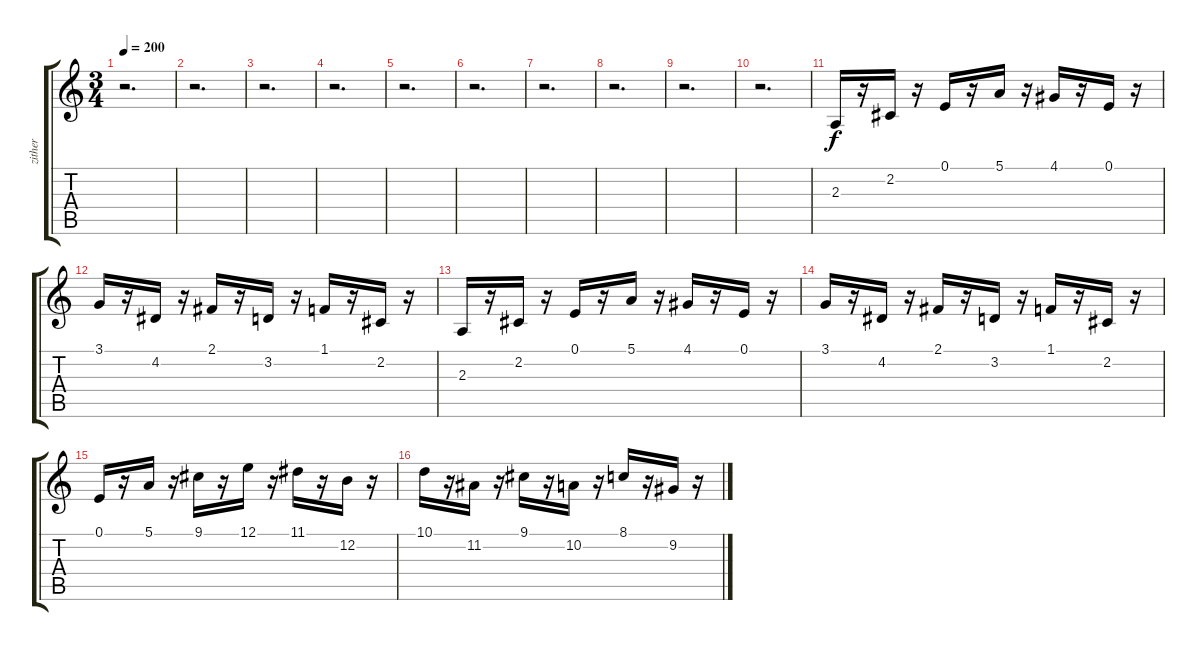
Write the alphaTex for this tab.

\track (" zither" " zither") {instrument dulcimer}
\staff {score tabs}
\tuning (E4 B3 G3 D3 A2 E2) {hide}
\ts (3 4)
\tempo 200
\clef g2
\ks c
r.2{d dy ff} |
r.2{d} |
r.2{d} |
r.2{d} |
r.2{d} |
r.2{d} |
r.2{d} |
r.2{d} |
r.2{d} |
r.2{d} |
2.3.16{dy f} r.16 2.2.16 r.16 0.1.16 r.16 5.1.16 r.16 4.1.16 r.16 0.1.16 r.16 |
3.1.16 r.16 4.2.16 r.16 2.1.16 r.16 3.2.16 r.16 1.1.16 r.16 2.2.16 r.16 |
2.3.16 r.16 2.2.16 r.16 0.1.16 r.16 5.1.16 r.16 4.1.16 r.16 0.1.16 r.16 |
3.1.16 r.16 4.2.16 r.16 2.1.16 r.16 3.2.16 r.16 1.1.16 r.16 2.2.16 r.16 |
0.1.16 r.16 5.1.16 r.16 9.1.16 r.16 12.1.16 r.16 11.1.16 r.16 12.2.16 r.16 |
10.1.16 r.16 11.2.16 r.16 9.1.16 r.16 10.2.16 r.16 8.1.16 r.16 9.2.16 r.16
